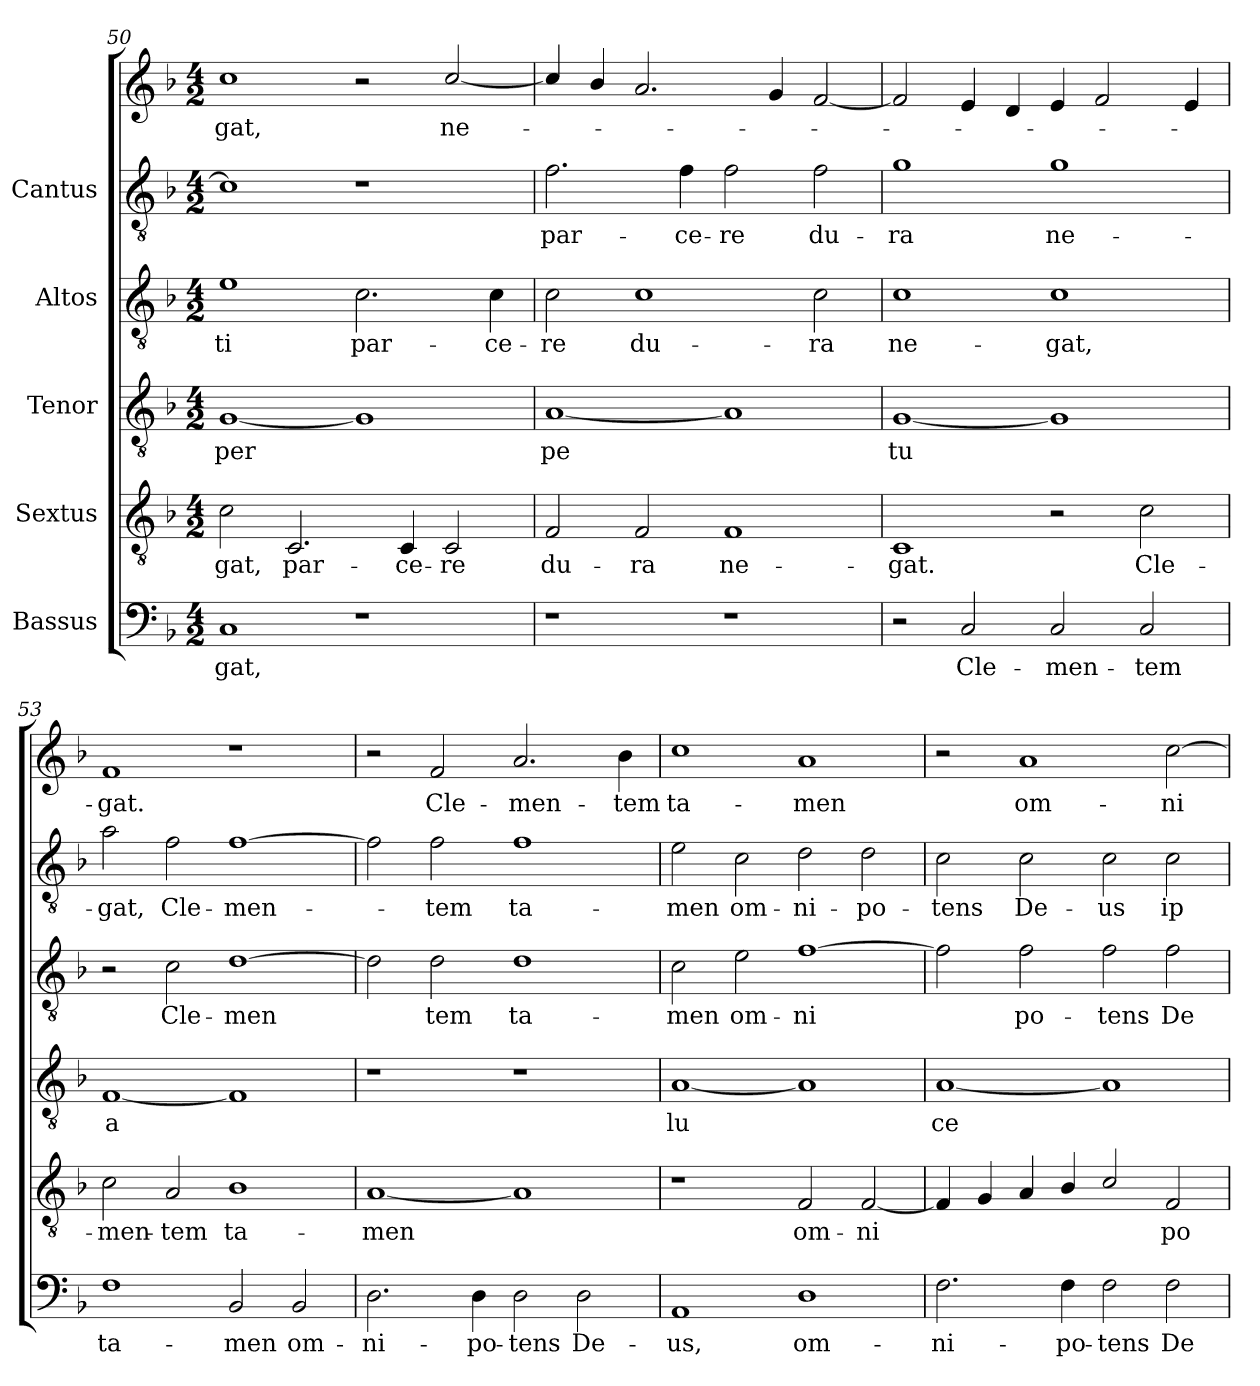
**kern	**text	**kern	**text	**kern	**text	**kern	**text	**kern	**text	**kern	**text
*part5	*part5	*part4	*part4	*part3	*part3	*part2	*part2	*part1	*part1	*part1	*part1
*staff6	*staff6	*staff5	*staff5	*staff4	*staff4	*staff3	*staff3	*staff2	*staff2	*staff1	*staff1
*I"Bassus	*	*I"Sextus	*	*I"Tenor	*	*I"Altos	*	*I"Cantus	*	*	*
*clefF4	*	*clefGv2	*	*clefGv2	*	*clefGv2	*	*clefGv2	*	*clefG2	*
*k[b-]	*	*k[b-]	*	*k[b-]	*	*k[b-]	*	*k[b-]	*	*k[b-]	*
*F:	*	*F:	*	*F:	*	*F:	*	*F:	*	*F:	*
*M4/2	*	*M4/2	*	*M4/2	*	*M4/2	*	*M4/2	*	*M4/2	*
=50	=50	=50	=50	=50	=50	=50	=50	=50	=50	=50	=50
!	!LO:LY:b:cj	!	!LO:LY:b:cj	!	!LO:LY:b:cj	!	!LO:LY:b:cj	!	!	!	!LO:LY:b:cj
1C	-gat,	2c\	-gat,	[<1G	per-	1e	-ti	1c]	.	1cc	gat,
!	!	!	!LO:LY:b:cj	!	!	!	!	!	!	!	!
.	.	2.C/	par-	.	.	.	.	.	.	.	.
!	!	!	!	!	!LO:LY:b:cj	!	!LO:LY:b:cj	!	!	!	!
1r	.	.	.	1G]	--	2.c\	par-	1r	.	2r	.
!	!	!	!LO:LY:b:cj	!	!	!	!	!	!	!	!
.	.	4C/	-ce-	.	.	.	.	.	.	.	.
!	!	!	!LO:LY:b:cj	!	!	!	!	!	!	!	!LO:LY:b:cj
.	.	2C/	-re	.	.	.	.	.	.	[<2cc/	ne-
!	!	!	!	!	!	!	!LO:LY:b:cj	!	!	!	!
.	.	.	.	.	.	4c\	-ce-	.	.	.	.
=51	=51	=51	=51	=51	=51	=51	=51	=51	=51	=51	=51
!	!	!	!LO:LY:b:cj	!	!LO:LY:b:cj	!	!LO:LY:b:cj	!	!LO:LY:b:cj	!	!
1r	.	2F/	du-	[<1A	-pe-	2c\	-re	2.f\	-par-	4cc/]	.
.	.	.	.	.	.	.	.	.	.	4b-/	.
!	!	!	!LO:LY:b:cj	!	!	!	!LO:LY:b:cj	!	!	!	!
.	.	2F/	-ra	.	.	1c	du-	.	.	2.a/	.
!	!	!	!	!	!	!	!	!	!LO:LY:b:cj	!	!
.	.	.	.	.	.	.	.	4f\	-ce-	.	.
!	!	!	!LO:LY:b:cj	!	!LO:LY:b:cj	!	!	!	!LO:LY:b:cj	!	!
1r	.	1F	ne-	1A]	--	.	.	2f\	-re	.	.
.	.	.	.	.	.	.	.	.	.	4g/	.
!	!	!	!	!	!	!	!LO:LY:b:cj	!	!LO:LY:b:cj	!	!
.	.	.	.	.	.	2c\	-ra	2f\	du-	[<2f/	.
!!LO:LB:g=z
=52	=52	=52	=52	=52	=52	=52	=52	=52	=52	=52	=52
!	!	!	!LO:LY:b:cj	!	!LO:LY:b:cj	!	!LO:LY:b:cj	!	!LO:LY:b:cj	!	!
2r	.	1C	-gat.	[<1G	-tu-	1c	ne-	1g	-ra	2f/]	.
!	!LO:LY:b:cj	!	!	!	!	!	!	!	!	!	!
2C/	Cle-	.	.	.	.	.	.	.	.	4e/	.
.	.	.	.	.	.	.	.	.	.	4d/	.
!	!LO:LY:b:cj	!	!	!	!LO:LY:b:cj	!	!LO:LY:b:cj	!	!LO:LY:b:cj	!	!
2C/	-men-	2r	.	1G]	--	1c	-gat,	1g	ne-	4e/	.
.	.	.	.	.	.	.	.	.	.	2f/	.
!	!LO:LY:b:cj	!	!LO:LY:b:cj	!	!	!	!	!	!	!	!
2C/	-tem	2c\	Cle-	.	.	.	.	.	.	.	.
.	.	.	.	.	.	.	.	.	.	4e/	.
=53	=53	=53	=53	=53	=53	=53	=53	=53	=53	=53	=53
!	!LO:LY:b:cj	!	!LO:LY:b:cj	!	!LO:LY:b:cj	!	!	!	!LO:LY:b:cj	!	!LO:LY:b:cj
1F	ta-	2c\	-men-	[<1F	-a	2r	.	2a\	gat,	1f	-gat.
!	!	!	!LO:LY:b:cj	!	!	!	!LO:LY:b:cj	!	!LO:LY:b:cj	!	!
.	.	2A/	-tem	.	.	2c\	Cle-	2f\	Cle-	.	.
!	!LO:LY:b:cj	!	!LO:LY:b:cj	!	!LO:LY:b:cj	!	!LO:LY:b:cj	!	!LO:LY:b:cj	!	!
2BB-/	-men	1B-	ta-	1F]	.	[>1d	-men-	[>1f	-men-	1r	.
!	!LO:LY:b:cj	!	!	!	!	!	!	!	!	!	!
2BB-/	om-	.	.	.	.	.	.	.	.	.	.
=54	=54	=54	=54	=54	=54	=54	=54	=54	=54	=54	=54
!	!LO:LY:b:cj	!	!LO:LY:b:cj	!	!	!	!LO:LY:b:cj	!	!LO:LY:b:cj	!	!
2.D\	-ni-	[<1A	-men	1r	.	2d\]	-	2f\]	.	2r	.
!	!	!	!	!	!	!	!LO:LY:b:cj	!	!LO:LY:b:cj	!	!LO:LY:b:cj
.	.	.	.	.	.	2d\	tem	2f\	tem	2f/	-Cle-
!	!LO:LY:b:cj	!	!	!	!	!	!	!	!	!	!
4D\	-po-	.	.	.	.	.	.	.	.	.	.
!	!LO:LY:b:cj	!	!LO:LY:b:cj	!	!	!	!LO:LY:b:cj	!	!LO:LY:b:cj	!	!LO:LY:b:cj
2D\	-tens	1A]	.	1r	.	1d	ta-	1f	ta-	2.a/	-men-
!	!LO:LY:b:cj	!	!	!	!	!	!	!	!	!	!
2D\	De-	.	.	.	.	.	.	.	.	.	.
!	!	!	!	!	!	!	!	!	!	!	!LO:LY:b:cj
.	.	.	.	.	.	.	.	.	.	4b-\	-tem
=55	=55	=55	=55	=55	=55	=55	=55	=55	=55	=55	=55
!	!LO:LY:b:cj	!	!	!	!LO:LY:b:cj	!	!LO:LY:b:cj	!	!LO:LY:b:cj	!	!LO:LY:b:cj
1AA	-us,	1r	.	[<1A	lu-	2c\	-men	2e\	men	1cc	-ta-
!	!	!	!	!	!	!	!LO:LY:b:cj	!	!LO:LY:b:cj	!	!
.	.	.	.	.	.	2e\	om-	2c\	om-	.	.
!	!LO:LY:b:cj	!	!LO:LY:b:cj	!	!LO:LY:b:cj	!	!LO:LY:b:cj	!	!LO:LY:b:cj	!	!LO:LY:b:cj
1D	om-	2F/	om-	1A]	--	[>1f	-ni-	2d\	-ni-	1a	-men
!	!	!	!LO:LY:b:cj	!	!	!	!	!	!LO:LY:b:cj	!	!
.	.	[<2F/	-ni-	.	.	.	.	2d\	-po-	.	.
!!LO:PB:g=z
=56	=56	=56	=56	=56	=56	=56	=56	=56	=56	=56	=56
!	!LO:LY:b:cj	!	!LO:LY:b:cj	!	!LO:LY:b:cj	!	!LO:LY:b:cj	!	!LO:LY:b:cj	!	!
2.F\	-ni-	4F/]	-	[<1A	-ce-	2f\]	-	2c\	-tens	2r	.
!	!	!	!LO:LY:b:cj	!	!	!	!	!	!	!	!
.	.	4G/	.	.	.	.	.	.	.	.	.
!	!	!	!LO:LY:b:cj	!	!	!	!LO:LY:b:cj	!	!LO:LY:b:cj	!	!LO:LY:b:cj
.	.	4A/	.	.	.	2f\	po-	2c\	De-	1a	-om-
!	!LO:LY:b:cj	!	!LO:LY:b:cj	!	!	!	!	!	!	!	!
4F\	-po-	4B-/	.	.	.	.	.	.	.	.	.
!	!LO:LY:b:cj	!	!LO:LY:b:cj	!	!LO:LY:b:cj	!	!LO:LY:b:cj	!	!LO:LY:b:cj	!	!
2F\	-tens	2c/	.	1A]	--	2f\	-tens	2c\	-us	.	.
!	!LO:LY:b:cj	!	!LO:LY:b:cj	!	!	!	!LO:LY:b:cj	!	!LO:LY:b:cj	!	!LO:LY:b:cj
2F\	De-	2F/	po-	.	.	2f\	De-	2c\	ip-	[>2cc\	-ni-
=	=	=	=	=	=	=	=	=	=	=	=
*-	*-	*-	*-	*-	*-	*-	*-	*-	*-	*-	*-
